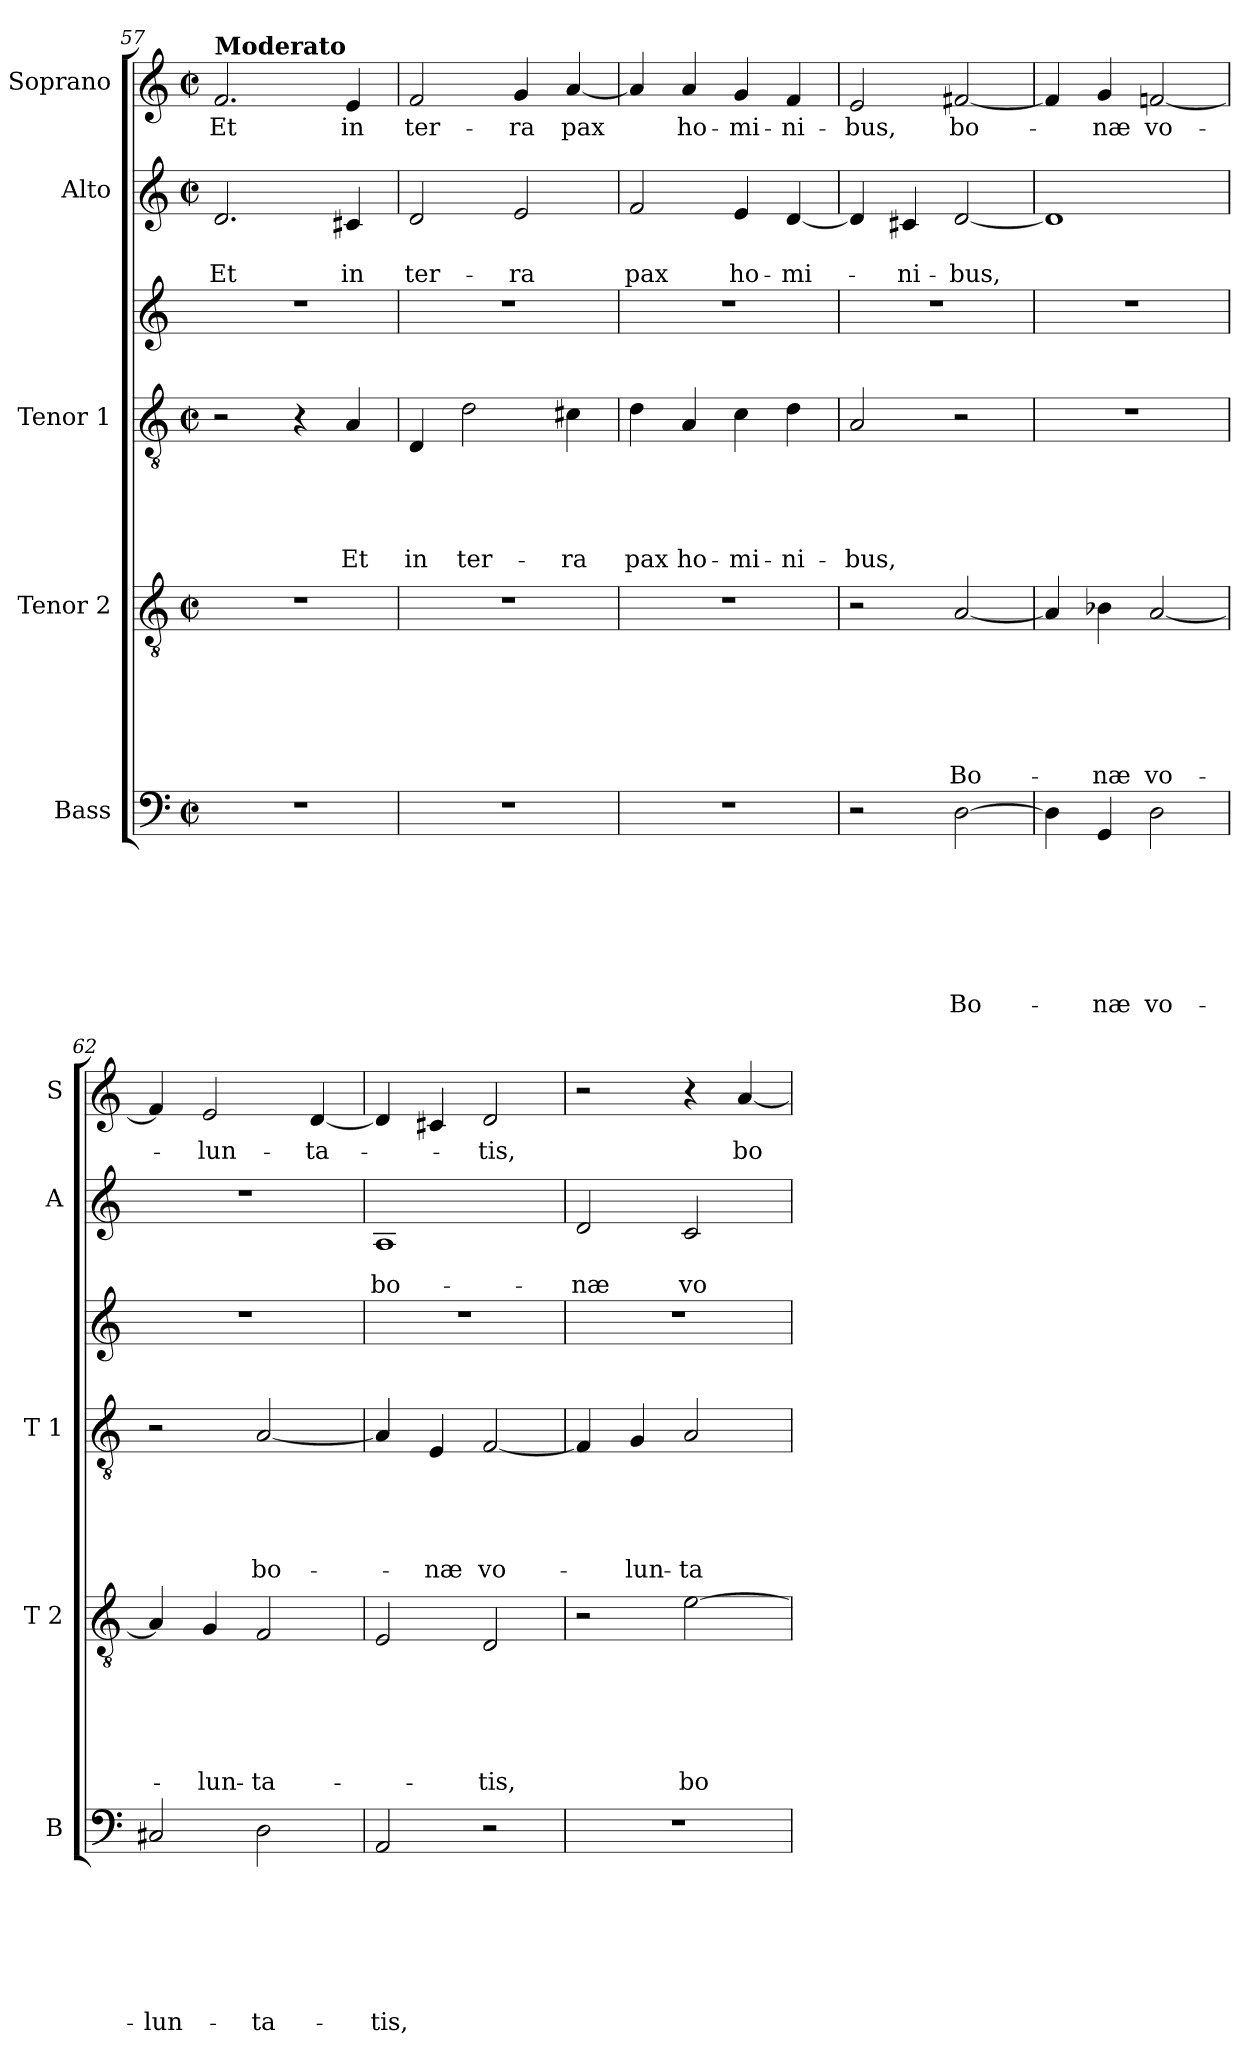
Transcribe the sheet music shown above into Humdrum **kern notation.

**kern	**text	**text	**text	**text	**text	**text	**text	**kern	**text	**text	**text	**text	**text	**text	**kern	**text	**text	**text	**text	**text	**kern	**kern	**text	**text	**kern	**text
*part6	*part6	*part6	*part6	*part6	*part6	*part6	*part6	*part5	*part5	*part5	*part5	*part5	*part5	*part5	*part4	*part4	*part4	*part4	*part4	*part4	*part3	*part2	*part2	*part2	*part1	*part1
*staff6	*staff6	*staff6	*staff6	*staff6	*staff6	*staff6	*staff6	*staff5	*staff5	*staff5	*staff5	*staff5	*staff5	*staff5	*staff4	*staff4	*staff4	*staff4	*staff4	*staff4	*staff3	*staff2	*staff2	*staff2	*staff1	*staff1
*I"Bass	*	*	*	*	*	*	*	*I"Tenor 2	*	*	*	*	*	*	*I"Tenor 1	*	*	*	*	*	*	*I"Alto	*	*	*I"Soprano	*
*I'B	*	*	*	*	*	*	*	*I'T 2	*	*	*	*	*	*	*I'T 1	*	*	*	*	*	*	*I'A	*	*	*I'S	*
*clefF4	*	*	*	*	*	*	*	*clefGv2	*	*	*	*	*	*	*clefGv2	*	*	*	*	*	*clefG2	*clefG2	*	*	*clefG2	*
*k[]	*	*	*	*	*	*	*	*k[]	*	*	*	*	*	*	*k[]	*	*	*	*	*	*k[]	*k[]	*	*	*k[]	*
*C:	*	*	*	*	*	*	*	*C:	*	*	*	*	*	*	*C:	*	*	*	*	*	*C:	*C:	*	*	*C:	*
*M2/2	*	*	*	*	*	*	*	*M2/2	*	*	*	*	*	*	*M2/2	*	*	*	*	*	*	*M2/2	*	*	*M2/2	*
*met(c|)	*	*	*	*	*	*	*	*met(c|)	*	*	*	*	*	*	*met(c|)	*	*	*	*	*	*	*met(c|)	*	*	*met(c|)	*
=57	=57	=57	=57	=57	=57	=57	=57	=57	=57	=57	=57	=57	=57	=57	=57	=57	=57	=57	=57	=57	=57	=57	=57	=57	=57	=57
!	!	!	!	!	!	!	!	!	!	!	!	!	!	!	!	!	!	!	!	!	!	!	!	!	!LO:TX:a:B:t=Moderato	!
!	!	!	!	!	!	!	!	!	!	!	!	!	!	!	!	!	!	!	!	!	!	!	!	!LO:LY:b	!	!LO:LY:b
1r	.	.	.	.	.	.	.	1r	.	.	.	.	.	.	2r	.	.	.	.	.	1r	2.d/	.	Et	2.f/	Et
.	.	.	.	.	.	.	.	.	.	.	.	.	.	.	4r	.	.	.	.	.	.	.	.	.	.	.
!	!	!	!	!	!	!	!	!	!	!	!	!	!	!	!	!	!	!	!	!LO:LY:b	!	!	!	!LO:LY:b	!	!LO:LY:b
.	.	.	.	.	.	.	.	.	.	.	.	.	.	.	4A/	.	.	.	.	Et	.	4c#X/	.	in	4e/	in
=58	=58	=58	=58	=58	=58	=58	=58	=58	=58	=58	=58	=58	=58	=58	=58	=58	=58	=58	=58	=58	=58	=58	=58	=58	=58	=58
!	!	!	!	!	!	!	!	!	!	!	!	!	!	!	!	!	!	!	!	!LO:LY:b	!	!	!	!LO:LY:b	!	!LO:LY:b
1r	.	.	.	.	.	.	.	1r	.	.	.	.	.	.	4D/	.	.	.	.	in	1r	2d/	.	ter-	2f/	ter-
!	!	!	!	!	!	!	!	!	!	!	!	!	!	!	!	!	!	!	!	!LO:LY:b	!	!	!	!	!	!
.	.	.	.	.	.	.	.	.	.	.	.	.	.	.	2d\	.	.	.	.	ter-	.	.	.	.	.	.
!	!	!	!	!	!	!	!	!	!	!	!	!	!	!	!	!	!	!	!	!	!	!	!	!LO:LY:b	!	!LO:LY:b
.	.	.	.	.	.	.	.	.	.	.	.	.	.	.	.	.	.	.	.	.	.	2e/	.	-ra	4g/	-ra
!	!	!	!	!	!	!	!	!	!	!	!	!	!	!	!	!	!	!	!	!LO:LY:b	!	!	!	!	!	!LO:LY:b
.	.	.	.	.	.	.	.	.	.	.	.	.	.	.	4c#X\	.	.	.	.	-ra	.	.	.	.	[<4a/	pax
=59	=59	=59	=59	=59	=59	=59	=59	=59	=59	=59	=59	=59	=59	=59	=59	=59	=59	=59	=59	=59	=59	=59	=59	=59	=59	=59
!	!	!	!	!	!	!	!	!	!	!	!	!	!	!	!	!	!	!	!	!LO:LY:b	!	!	!	!LO:LY:b	!	!
1r	.	.	.	.	.	.	.	1r	.	.	.	.	.	.	4d\	.	.	.	.	pax	1r	2f/	.	pax	4a/]	.
!	!	!	!	!	!	!	!	!	!	!	!	!	!	!	!	!	!	!	!	!LO:LY:b	!	!	!	!	!	!LO:LY:b
.	.	.	.	.	.	.	.	.	.	.	.	.	.	.	4A/	.	.	.	.	ho-	.	.	.	.	4a/	ho-
!	!	!	!	!	!	!	!	!	!	!	!	!	!	!	!	!	!	!	!	!LO:LY:b	!	!	!	!LO:LY:b	!	!LO:LY:b
.	.	.	.	.	.	.	.	.	.	.	.	.	.	.	4c\	.	.	.	.	-mi-	.	4e/	.	ho-	4g/	-mi-
!	!	!	!	!	!	!	!	!	!	!	!	!	!	!	!	!	!	!	!	!LO:LY:b	!	!	!	!LO:LY:b	!	!LO:LY:b
.	.	.	.	.	.	.	.	.	.	.	.	.	.	.	4d\	.	.	.	.	-ni-	.	[<4d/	.	-mi-	4f/	-ni-
=60	=60	=60	=60	=60	=60	=60	=60	=60	=60	=60	=60	=60	=60	=60	=60	=60	=60	=60	=60	=60	=60	=60	=60	=60	=60	=60
!	!	!	!	!	!	!	!	!	!	!	!	!	!	!	!	!	!	!	!	!LO:LY:b	!	!	!	!	!	!LO:LY:b
2r	.	.	.	.	.	.	.	2r	.	.	.	.	.	.	2A/	.	.	.	.	-bus,	1r	4d/]	.	.	2e/	-bus,
!	!	!	!	!	!	!	!	!	!	!	!	!	!	!	!	!	!	!	!	!	!	!	!	!LO:LY:b	!	!
.	.	.	.	.	.	.	.	.	.	.	.	.	.	.	.	.	.	.	.	.	.	4c#X/	.	-ni-	.	.
!	!	!	!	!	!	!	!LO:LY:b	!	!	!	!	!	!	!LO:LY:b	!	!	!	!	!	!	!	!	!	!LO:LY:b	!	!LO:LY:b
[<2D\	.	.	.	.	.	.	Bo-	[<2A/	.	.	.	.	.	Bo-	2r	.	.	.	.	.	.	[<2d/	.	-bus,	[<2f#X/	bo-
!!LO:LB:g=z
=61	=61	=61	=61	=61	=61	=61	=61	=61	=61	=61	=61	=61	=61	=61	=61	=61	=61	=61	=61	=61	=61	=61	=61	=61	=61	=61
4D\]	.	.	.	.	.	.	.	4A/]	.	.	.	.	.	.	1r	.	.	.	.	.	1r	1d]	.	.	4f#/]	.
!	!	!	!	!	!	!	!LO:LY:b	!	!	!	!	!	!	!LO:LY:b	!	!	!	!	!	!	!	!	!	!	!	!LO:LY:b
4GG/	.	.	.	.	.	.	-næ	4B-X\	.	.	.	.	.	-næ	.	.	.	.	.	.	.	.	.	.	4g/	-næ
!	!	!	!	!	!	!	!LO:LY:b	!	!	!	!	!	!	!LO:LY:b	!	!	!	!	!	!	!	!	!	!	!	!LO:LY:b
2D\	.	.	.	.	.	.	vo-	[<2A/	.	.	.	.	.	vo-	.	.	.	.	.	.	.	.	.	.	[<2fn/	vo-
=62	=62	=62	=62	=62	=62	=62	=62	=62	=62	=62	=62	=62	=62	=62	=62	=62	=62	=62	=62	=62	=62	=62	=62	=62	=62	=62
!	!	!	!	!	!	!	!LO:LY:b	!	!	!	!	!	!	!	!	!	!	!	!	!	!	!	!	!	!	!
2C#X/	.	.	.	.	.	.	-lun-	4A/]	.	.	.	.	.	.	2r	.	.	.	.	.	1r	1r	.	.	4f/]	.
!	!	!	!	!	!	!	!	!	!	!	!	!	!	!LO:LY:b	!	!	!	!	!	!	!	!	!	!	!	!LO:LY:b
.	.	.	.	.	.	.	.	4G/	.	.	.	.	.	-lun-	.	.	.	.	.	.	.	.	.	.	2e/	-lun-
!	!	!	!	!	!	!	!LO:LY:b	!	!	!	!	!	!	!LO:LY:b	!	!	!	!	!	!LO:LY:b	!	!	!	!	!	!
2D\	.	.	.	.	.	.	-ta-	2F/	.	.	.	.	.	-ta-	[<2A/	.	.	.	.	bo-	.	.	.	.	.	.
!	!	!	!	!	!	!	!	!	!	!	!	!	!	!	!	!	!	!	!	!	!	!	!	!	!	!LO:LY:b
.	.	.	.	.	.	.	.	.	.	.	.	.	.	.	.	.	.	.	.	.	.	.	.	.	[<4d/	-ta-
=63	=63	=63	=63	=63	=63	=63	=63	=63	=63	=63	=63	=63	=63	=63	=63	=63	=63	=63	=63	=63	=63	=63	=63	=63	=63	=63
!	!	!	!	!	!	!	!LO:LY:b	!	!	!	!	!	!	!	!	!	!	!	!	!	!	!	!	!LO:LY:b	!	!
2AA/	.	.	.	.	.	.	-tis,	2E/	.	.	.	.	.	.	4A/]	.	.	.	.	.	1r	1A	.	bo-	4d/]	.
!	!	!	!	!	!	!	!	!	!	!	!	!	!	!	!	!	!	!	!	!LO:LY:b	!	!	!	!	!	!
.	.	.	.	.	.	.	.	.	.	.	.	.	.	.	4E/	.	.	.	.	-næ	.	.	.	.	4c#X/	.
!	!	!	!	!	!	!	!	!	!	!	!	!	!	!LO:LY:b	!	!	!	!	!	!LO:LY:b	!	!	!	!	!	!LO:LY:b
2r	.	.	.	.	.	.	.	2D/	.	.	.	.	.	-tis,	[<2F/	.	.	.	.	vo-	.	.	.	.	2d/	-tis,
=64	=64	=64	=64	=64	=64	=64	=64	=64	=64	=64	=64	=64	=64	=64	=64	=64	=64	=64	=64	=64	=64	=64	=64	=64	=64	=64
!	!	!	!	!	!	!	!	!	!	!	!	!	!	!	!	!	!	!	!	!	!	!	!	!LO:LY:b	!	!
1r	.	.	.	.	.	.	.	2r	.	.	.	.	.	.	4F/]	.	.	.	.	.	1r	2d/	.	-næ	2r	.
!	!	!	!	!	!	!	!	!	!	!	!	!	!	!	!	!	!	!	!	!LO:LY:b	!	!	!	!	!	!
.	.	.	.	.	.	.	.	.	.	.	.	.	.	.	4G/	.	.	.	.	-lun-	.	.	.	.	.	.
!	!	!	!	!	!	!	!	!	!	!	!	!	!	!LO:LY:b	!	!	!	!	!	!LO:LY:b	!	!	!	!LO:LY:b	!	!
.	.	.	.	.	.	.	.	[>2e\	.	.	.	.	.	bo-	2A/	.	.	.	.	-ta-	.	2c/	.	vo-	4r	.
!	!	!	!	!	!	!	!	!	!	!	!	!	!	!	!	!	!	!	!	!	!	!	!	!	!	!LO:LY:b
.	.	.	.	.	.	.	.	.	.	.	.	.	.	.	.	.	.	.	.	.	.	.	.	.	[<4a/	bo-
=	=	=	=	=	=	=	=	=	=	=	=	=	=	=	=	=	=	=	=	=	=	=	=	=	=	=
*-	*-	*-	*-	*-	*-	*-	*-	*-	*-	*-	*-	*-	*-	*-	*-	*-	*-	*-	*-	*-	*-	*-	*-	*-	*-	*-
